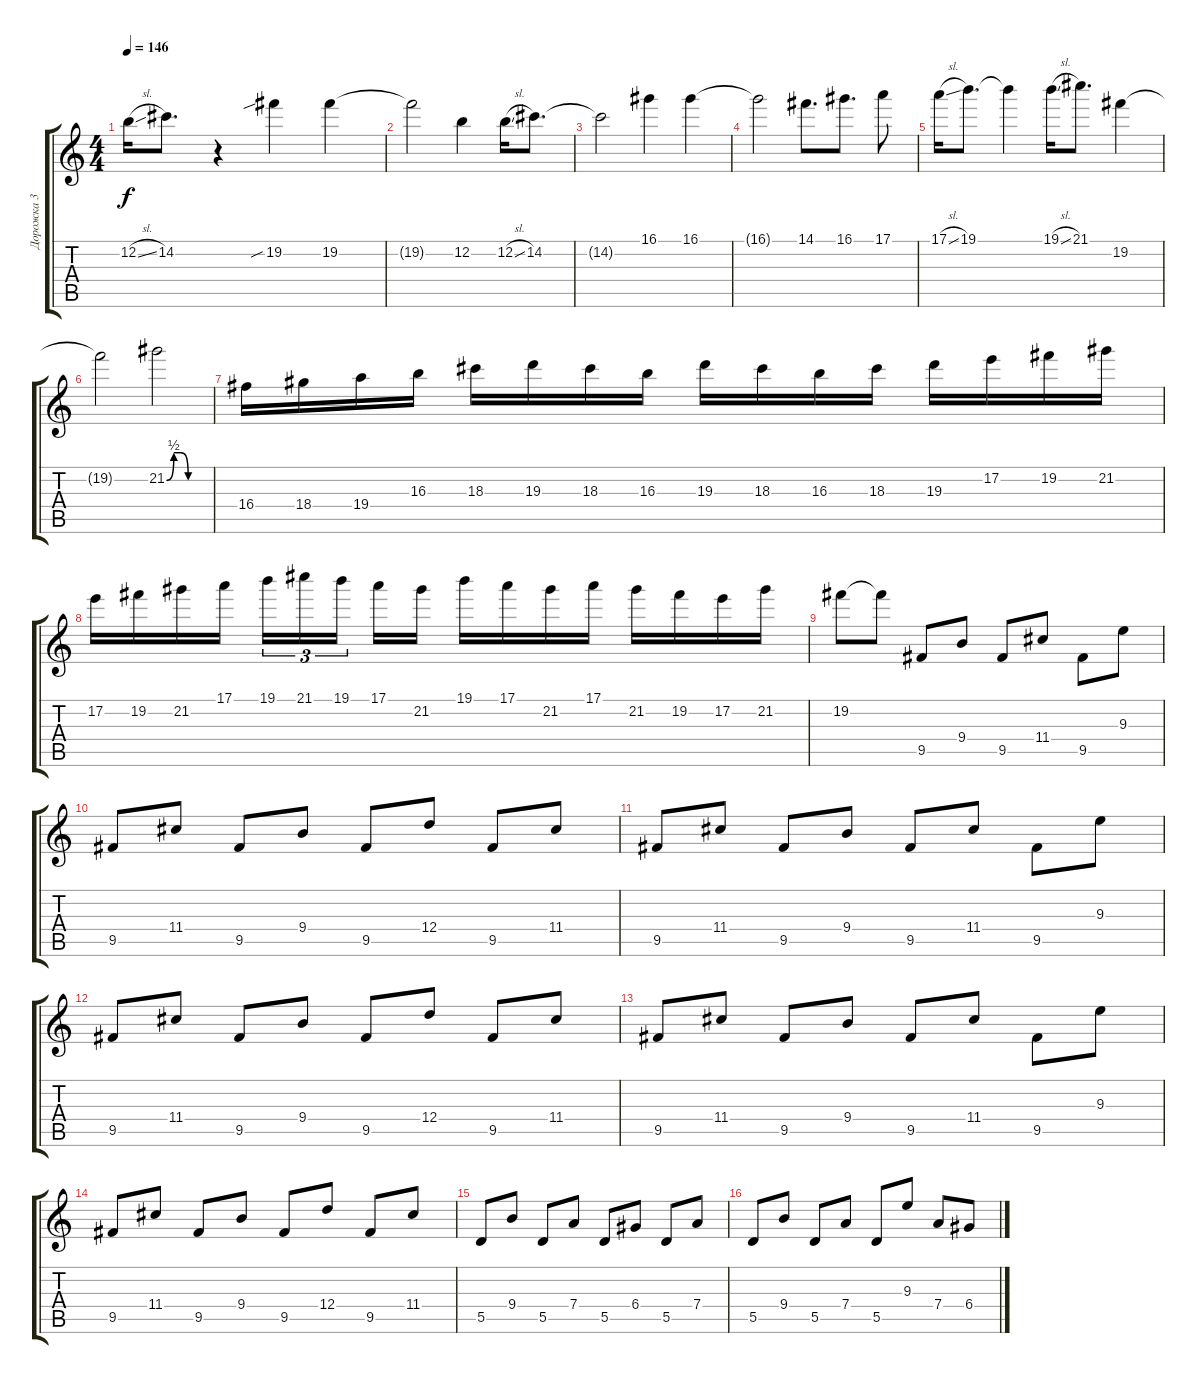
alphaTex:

\track ("Дорожка 3" "Дорожка 3") {instrument overdrivenguitar}
\staff {score tabs}
\tuning (E4 B3 G3 D3 A2 E2) {hide}
\ts (4 4)
\tempo 146
\clef g2
\ks c
12.2{sl}.16{dy f} 14.2.8{d} r.4 19.2{sib}.4 19.2.4 |
19.2{t}.2 12.2.4 12.2{sl}.16 14.2.8{d} |
14.2{t}.2 16.1.4 16.1.4 |
16.1{t}.2 14.1.8{d} 16.1.8{d} 17.1.8 |
17.1{sl}.16 19.1.8{d} 19.1{t}.4 19.1{sl}.16 21.1.8{d} 19.2.4 |
19.2{t}.2 21.2{be (custom 0 0 10 2 20 2 30 0 60 0)}.2 |
16.4.16 18.4.16 19.4.16 16.3.16 18.3.16 19.3.16 18.3.16 16.3.16 19.3.16 18.3.16 16.3.16 18.3.16 19.3.16 17.2.16 19.2.16 21.2.16 |
17.2.16 19.2.16 21.2.16 17.1.16 19.1.16{tu (3 2)} 21.1.16{tu (3 2)} 19.1.16{tu (3 2) beam splitsecondary} 17.1.16 21.2.16 19.1.16 17.1.16 21.2.16 17.1.16 21.2.16 19.2.16 17.2.16 21.2.16 |
19.2.8 19.2{t}.8 9.5.8 9.4.8 9.5.8 11.4.8 9.5.8 9.3.8 |
9.5.8 11.4.8 9.5.8 9.4.8 9.5.8 12.4.8 9.5.8 11.4.8 |
9.5.8 11.4.8 9.5.8 9.4.8 9.5.8 11.4.8 9.5.8 9.3.8 |
9.5.8 11.4.8 9.5.8 9.4.8 9.5.8 12.4.8 9.5.8 11.4.8 |
9.5.8 11.4.8 9.5.8 9.4.8 9.5.8 11.4.8 9.5.8 9.3.8 |
9.5.8 11.4.8 9.5.8 9.4.8 9.5.8 12.4.8 9.5.8 11.4.8 |
5.5.8 9.4.8 5.5.8 7.4.8 5.5.8 6.4.8 5.5.8 7.4.8 |
5.5.8 9.4.8 5.5.8 7.4.8 5.5.8 9.3.8 7.4.8 6.4.8
